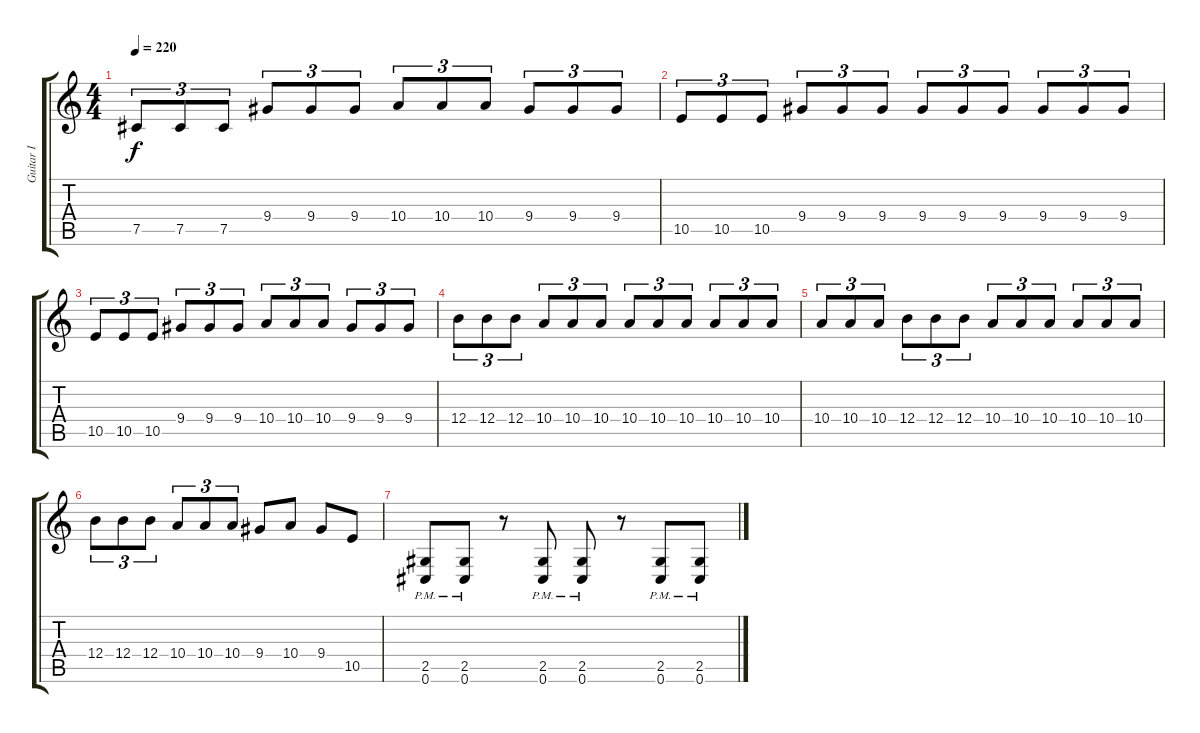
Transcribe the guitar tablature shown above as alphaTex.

\track ("Guitar I" "Guitar I") {instrument distortionguitar}
\staff {score tabs}
\tuning (Db4 Ab3 E3 B2 Gb2 Db2) {hide}
\ts (4 4)
\tempo 220
\clef g2
\ks c
7.5.8{tu (3 2) dy f} 7.5.8{tu (3 2)} 7.5.8{tu (3 2)} 9.4.8{tu (3 2)} 9.4.8{tu (3 2)} 9.4.8{tu (3 2)} 10.4.8{tu (3 2)} 10.4.8{tu (3 2)} 10.4.8{tu (3 2)} 9.4.8{tu (3 2)} 9.4.8{tu (3 2)} 9.4.8{tu (3 2)} |
10.5.8{tu (3 2)} 10.5.8{tu (3 2)} 10.5.8{tu (3 2)} 9.4.8{tu (3 2)} 9.4.8{tu (3 2)} 9.4.8{tu (3 2)} 9.4.8{tu (3 2)} 9.4.8{tu (3 2)} 9.4.8{tu (3 2)} 9.4.8{tu (3 2)} 9.4.8{tu (3 2)} 9.4.8{tu (3 2)} |
10.5.8{tu (3 2)} 10.5.8{tu (3 2)} 10.5.8{tu (3 2)} 9.4.8{tu (3 2)} 9.4.8{tu (3 2)} 9.4.8{tu (3 2)} 10.4.8{tu (3 2)} 10.4.8{tu (3 2)} 10.4.8{tu (3 2)} 9.4.8{tu (3 2)} 9.4.8{tu (3 2)} 9.4.8{tu (3 2)} |
12.4.8{tu (3 2)} 12.4.8{tu (3 2)} 12.4.8{tu (3 2)} 10.4.8{tu (3 2)} 10.4.8{tu (3 2)} 10.4.8{tu (3 2)} 10.4.8{tu (3 2)} 10.4.8{tu (3 2)} 10.4.8{tu (3 2)} 10.4.8{tu (3 2)} 10.4.8{tu (3 2)} 10.4.8{tu (3 2)} |
10.4.8{tu (3 2)} 10.4.8{tu (3 2)} 10.4.8{tu (3 2)} 12.4.8{tu (3 2)} 12.4.8{tu (3 2)} 12.4.8{tu (3 2)} 10.4.8{tu (3 2)} 10.4.8{tu (3 2)} 10.4.8{tu (3 2)} 10.4.8{tu (3 2)} 10.4.8{tu (3 2)} 10.4.8{tu (3 2)} |
12.4.8{tu (3 2)} 12.4.8{tu (3 2)} 12.4.8{tu (3 2)} 10.4.8{tu (3 2)} 10.4.8{tu (3 2)} 10.4.8{tu (3 2)} 9.4.8 10.4.8 9.4.8 10.5.8 |
(2.5{pm} 0.6{pm}).8 (2.5{pm} 0.6{pm}).8 r.8 (2.5{pm} 0.6{pm}).8 (2.5{pm} 0.6{pm}).8 r.8 (2.5{pm} 0.6{pm}).8 (2.5{pm} 0.6{pm}).8
